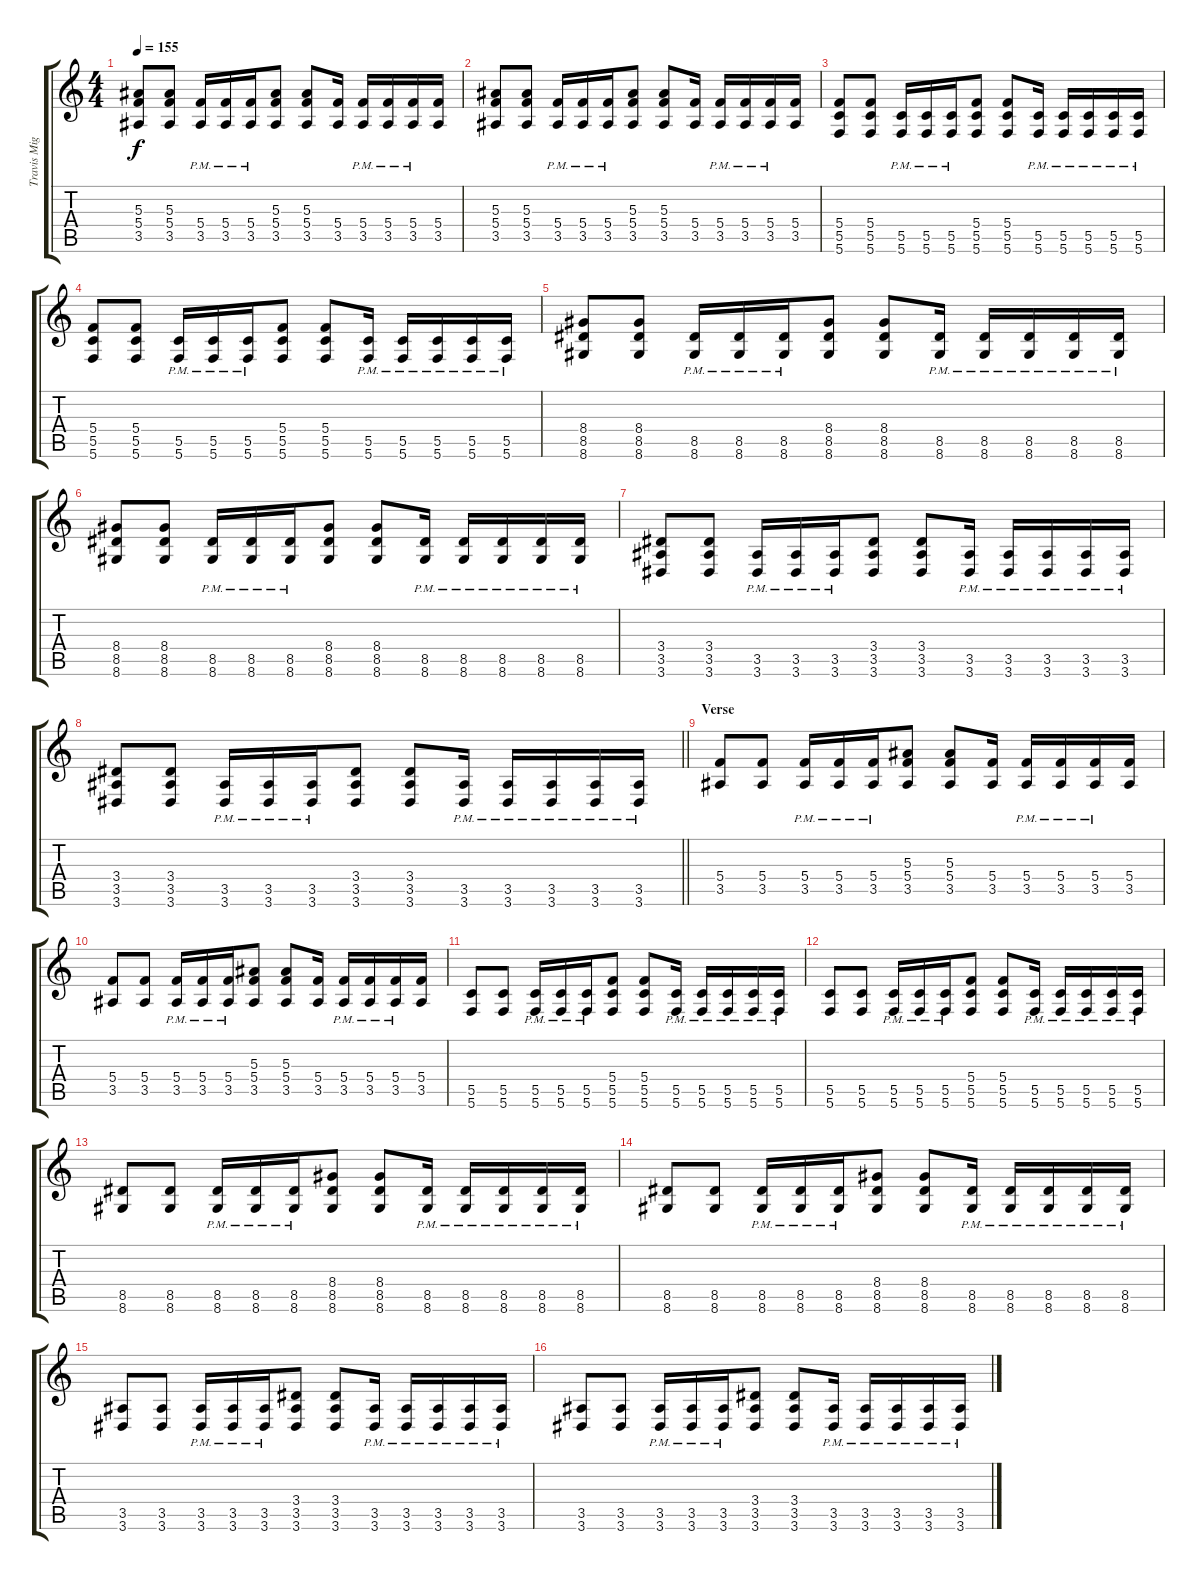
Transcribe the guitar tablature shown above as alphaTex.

\track ("Travis Miguel" "Travis Mig") {instrument distortionguitar}
\staff {score tabs}
\tuning (D4 A3 F3 C3 G2 C2) {hide}
\ts (4 4)
\tempo 155
\clef g2
\ks c
(5.3 5.4 3.5).8{dy f} (5.3 5.4 3.5).8 (5.4{pm} 3.5{pm}).16 (5.4{pm} 3.5{pm}).16 (5.4{pm} 3.5{pm}).16 (5.3 5.4 3.5).8 (5.3 5.4 3.5).8 (5.4 3.5).16 (5.4{pm} 3.5{pm}).16 (5.4{pm} 3.5{pm}).16 (5.4{pm} 3.5{pm}).16 (5.4 3.5).16 |
(5.3 5.4 3.5).8 (5.3 5.4 3.5).8 (5.4{pm} 3.5{pm}).16 (5.4{pm} 3.5{pm}).16 (5.4{pm} 3.5{pm}).16 (5.3 5.4 3.5).8 (5.3 5.4 3.5).8 (5.4 3.5).16 (5.4{pm} 3.5{pm}).16 (5.4{pm} 3.5{pm}).16 (5.4{pm} 3.5{pm}).16 (5.4 3.5).16 |
(5.4 5.5 5.6).8 (5.4 5.5 5.6).8 (5.5{pm} 5.6{pm}).16 (5.5{pm} 5.6{pm}).16 (5.5{pm} 5.6{pm}).16 (5.4 5.5 5.6).8 (5.4 5.5 5.6).8 (5.5 5.6{pm}).16 (5.5{pm} 5.6{pm}).16 (5.5{pm} 5.6{pm}).16 (5.5{pm} 5.6{pm}).16 (5.5 5.6{pm}).16 |
(5.4 5.5 5.6).8 (5.4 5.5 5.6).8 (5.5{pm} 5.6{pm}).16 (5.5{pm} 5.6{pm}).16 (5.5{pm} 5.6{pm}).16 (5.4 5.5 5.6).8 (5.4 5.5 5.6).8 (5.5 5.6{pm}).16 (5.5{pm} 5.6{pm}).16 (5.5{pm} 5.6{pm}).16 (5.5{pm} 5.6{pm}).16 (5.5 5.6{pm}).16 |
(8.4 8.5 8.6).8 (8.4 8.5 8.6).8 (8.5{pm} 8.6{pm}).16 (8.5{pm} 8.6{pm}).16 (8.5{pm} 8.6{pm}).16 (8.4 8.5 8.6).8 (8.4 8.5 8.6).8 (8.5 8.6{pm}).16 (8.5{pm} 8.6{pm}).16 (8.5{pm} 8.6{pm}).16 (8.5{pm} 8.6{pm}).16 (8.5 8.6{pm}).16 |
(8.4 8.5 8.6).8 (8.4 8.5 8.6).8 (8.5{pm} 8.6{pm}).16 (8.5{pm} 8.6{pm}).16 (8.5{pm} 8.6{pm}).16 (8.4 8.5 8.6).8 (8.4 8.5 8.6).8 (8.5 8.6{pm}).16 (8.5{pm} 8.6{pm}).16 (8.5{pm} 8.6{pm}).16 (8.5{pm} 8.6{pm}).16 (8.5 8.6{pm}).16 |
(3.4 3.5 3.6).8 (3.4 3.5 3.6).8 (3.5{pm} 3.6{pm}).16 (3.5{pm} 3.6{pm}).16 (3.5{pm} 3.6{pm}).16 (3.4 3.5 3.6).8 (3.4 3.5 3.6).8 (3.5 3.6{pm}).16 (3.5{pm} 3.6{pm}).16 (3.5{pm} 3.6{pm}).16 (3.5{pm} 3.6{pm}).16 (3.5 3.6{pm}).16 |
\barLineRight lightlight
(3.4 3.5 3.6).8 (3.4 3.5 3.6).8 (3.5{pm} 3.6{pm}).16 (3.5{pm} 3.6{pm}).16 (3.5{pm} 3.6{pm}).16 (3.4 3.5 3.6).8 (3.4 3.5 3.6).8 (3.5 3.6{pm}).16 (3.5{pm} 3.6{pm}).16 (3.5{pm} 3.6{pm}).16 (3.5{pm} 3.6{pm}).16 (3.5 3.6{pm}).16 |
\section ("" "Verse")
(5.4 3.5).8 (5.4 3.5).8 (5.4{pm} 3.5{pm}).16 (5.4{pm} 3.5{pm}).16 (5.4{pm} 3.5{pm}).16 (5.3 5.4 3.5).8 (5.3 5.4 3.5).8 (5.4 3.5).16 (5.4{pm} 3.5{pm}).16 (5.4{pm} 3.5{pm}).16 (5.4{pm} 3.5{pm}).16 (5.4 3.5).16 |
(5.4 3.5).8 (5.4 3.5).8 (5.4{pm} 3.5{pm}).16 (5.4{pm} 3.5{pm}).16 (5.4{pm} 3.5{pm}).16 (5.3 5.4 3.5).8 (5.3 5.4 3.5).8 (5.4 3.5).16 (5.4{pm} 3.5{pm}).16 (5.4{pm} 3.5{pm}).16 (5.4{pm} 3.5{pm}).16 (5.4 3.5).16 |
(5.5 5.6).8 (5.5 5.6).8 (5.5{pm} 5.6{pm}).16 (5.5{pm} 5.6{pm}).16 (5.5{pm} 5.6{pm}).16 (5.4 5.5 5.6).8 (5.4 5.5 5.6).8 (5.5 5.6{pm}).16 (5.5{pm} 5.6{pm}).16 (5.5{pm} 5.6{pm}).16 (5.5{pm} 5.6{pm}).16 (5.5 5.6{pm}).16 |
(5.5 5.6).8 (5.5 5.6).8 (5.5{pm} 5.6{pm}).16 (5.5{pm} 5.6{pm}).16 (5.5{pm} 5.6{pm}).16 (5.4 5.5 5.6).8 (5.4 5.5 5.6).8 (5.5 5.6{pm}).16 (5.5{pm} 5.6{pm}).16 (5.5{pm} 5.6{pm}).16 (5.5{pm} 5.6{pm}).16 (5.5 5.6{pm}).16 |
(8.5 8.6).8 (8.5 8.6).8 (8.5{pm} 8.6{pm}).16 (8.5{pm} 8.6{pm}).16 (8.5{pm} 8.6{pm}).16 (8.4 8.5 8.6).8 (8.4 8.5 8.6).8 (8.5 8.6{pm}).16 (8.5{pm} 8.6{pm}).16 (8.5{pm} 8.6{pm}).16 (8.5{pm} 8.6{pm}).16 (8.5 8.6{pm}).16 |
(8.5 8.6).8 (8.5 8.6).8 (8.5{pm} 8.6{pm}).16 (8.5{pm} 8.6{pm}).16 (8.5{pm} 8.6{pm}).16 (8.4 8.5 8.6).8 (8.4 8.5 8.6).8 (8.5 8.6{pm}).16 (8.5{pm} 8.6{pm}).16 (8.5{pm} 8.6{pm}).16 (8.5{pm} 8.6{pm}).16 (8.5 8.6{pm}).16 |
(3.5 3.6).8 (3.5 3.6).8 (3.5{pm} 3.6{pm}).16 (3.5{pm} 3.6{pm}).16 (3.5{pm} 3.6{pm}).16 (3.4 3.5 3.6).8 (3.4 3.5 3.6).8 (3.5 3.6{pm}).16 (3.5{pm} 3.6{pm}).16 (3.5{pm} 3.6{pm}).16 (3.5{pm} 3.6{pm}).16 (3.5 3.6{pm}).16 |
(3.5 3.6).8 (3.5 3.6).8 (3.5{pm} 3.6{pm}).16 (3.5{pm} 3.6{pm}).16 (3.5{pm} 3.6{pm}).16 (3.4 3.5 3.6).8 (3.4 3.5 3.6).8 (3.5 3.6{pm}).16 (3.5{pm} 3.6{pm}).16 (3.5{pm} 3.6{pm}).16 (3.5{pm} 3.6{pm}).16 (3.5 3.6{pm}).16
